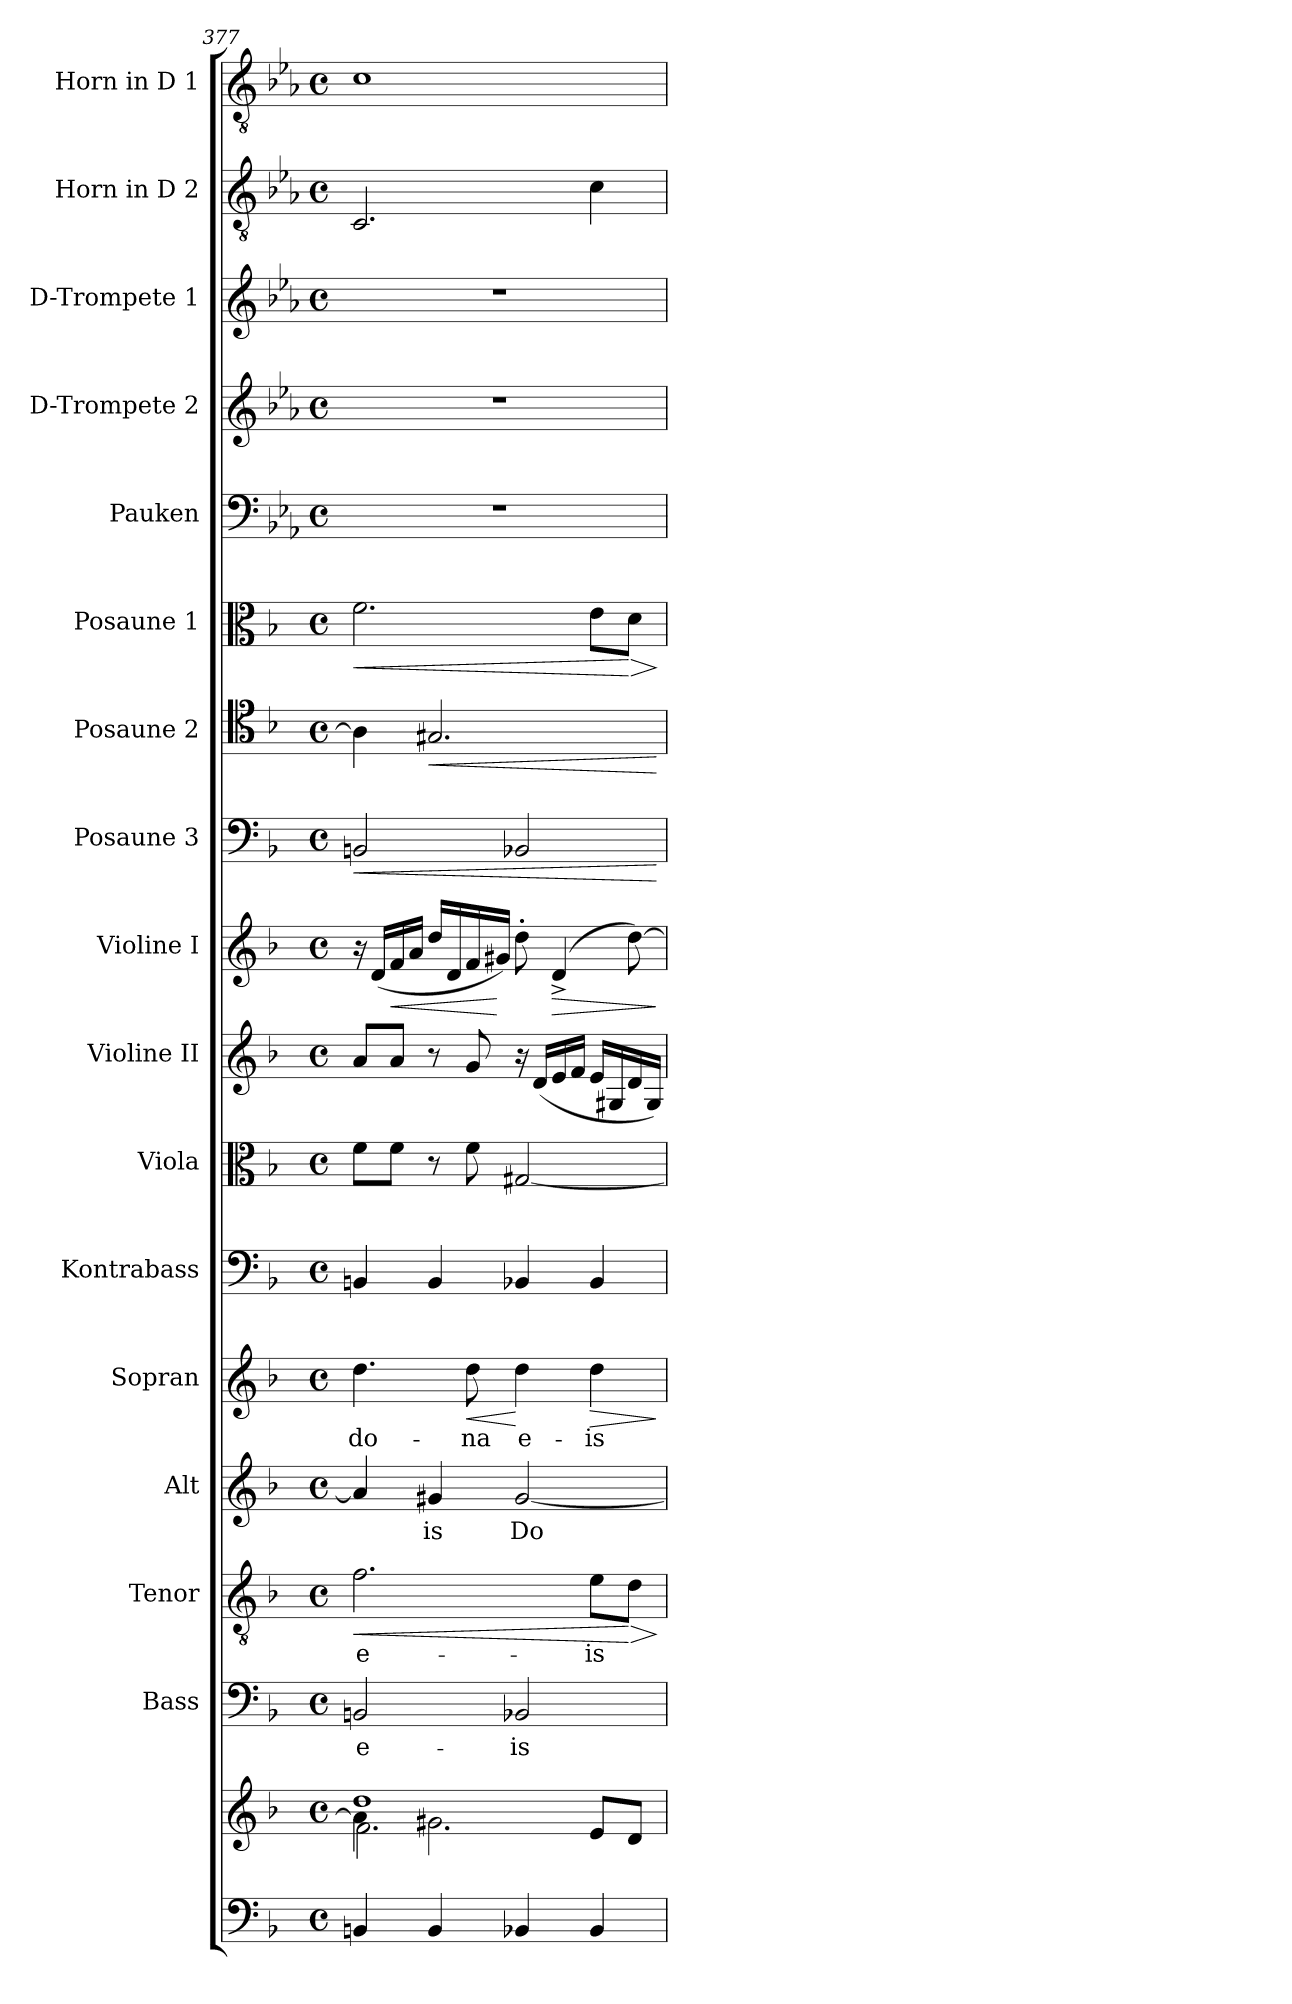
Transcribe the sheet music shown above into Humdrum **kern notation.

**kern	**kern	**kern	**text	**kern	**text	**dynam	**kern	**text	**kern	**text	**dynam	**kern	**kern	**kern	**kern	**dynam	**kern	**dynam	**kern	**dynam	**kern	**dynam	**kern	**kern	**kern	**kern	**kern
*part17	*part17	*part16	*part16	*part15	*part15	*part15	*part14	*part14	*part13	*part13	*part13	*part12	*part11	*part10	*part9	*part9	*part8	*part8	*part7	*part7	*part6	*part6	*part5	*part4	*part3	*part2	*part1
*staff18	*staff17	*staff16	*staff16	*staff15	*staff15	*staff15	*staff14	*staff14	*staff13	*staff13	*staff13	*staff12	*staff11	*staff10	*staff9	*staff9	*staff8	*staff8	*staff7	*staff7	*staff6	*staff6	*staff5	*staff4	*staff3	*staff2	*staff1
*	*	*I"Bass	*	*I"Tenor	*	*	*I"Alt	*	*I"Sopran	*	*	*I"Kontrabass	*I"Viola	*I"Violine II	*I"Violine I	*	*I"Posaune 3	*	*I"Posaune 2	*	*I"Posaune 1	*	*I"Pauken	*I"D-Trompete 2	*I"D-Trompete 1	*I"Horn in D 2	*I"Horn in D 1
*	*	*I'B.	*	*I'T.	*	*	*I'A.	*	*I'S.	*	*	*I'Kb.	*I'Vla.	*I'Vl. II	*I'Vl. I	*	*I'Pos. 3	*	*I'Pos. 2	*	*I'Pos. 1	*	*I'Pk.	*I'D Trp. 2	*I'D Trp. 1	*I'Hrn. 2	*I'Hrn. 1
*clefF4	*clefG2	*clefF4	*	*clefGv2	*	*	*clefG2	*	*clefG2	*	*	*clefF4	*clefC3	*clefG2	*clefG2	*	*clefF4	*	*clefC4	*	*clefC3	*	*clefF4	*clefG2	*clefG2	*clefGv2	*clefGv2
*	*	*	*	*	*	*	*	*	*	*	*	*ITrd7c12	*	*	*	*	*	*	*	*	*	*	*ITrd-1c-2	*ITrd-1c-2	*ITrd-1c-2	*ITrd-1c-2	*ITrd-1c-2
*k[b-]	*k[b-]	*k[b-]	*	*k[b-]	*	*	*k[b-]	*	*k[b-]	*	*	*k[b-]	*k[b-]	*k[b-]	*k[b-]	*	*k[b-]	*	*k[b-]	*	*k[b-]	*	*k[b-]	*k[b-]	*k[b-]	*k[b-]	*k[b-]
*F:	*F:	*F:	*	*F:	*	*	*F:	*	*F:	*	*	*F:	*F:	*F:	*F:	*	*F:	*	*F:	*	*F:	*	*F:	*F:	*F:	*F:	*F:
*M4/4	*M4/4	*M4/4	*	*M4/4	*	*	*M4/4	*	*M4/4	*	*	*M4/4	*M4/4	*M4/4	*M4/4	*	*M4/4	*	*M4/4	*	*M4/4	*	*M4/4	*M4/4	*M4/4	*M4/4	*M4/4
*met(c)	*met(c)	*met(c)	*	*met(c)	*	*	*met(c)	*	*met(c)	*	*	*met(c)	*met(c)	*met(c)	*met(c)	*	*met(c)	*	*met(c)	*	*met(c)	*	*met(c)	*met(c)	*met(c)	*met(c)	*met(c)
=377	=377	=377	=377	=377	=377	=377	=377	=377	=377	=377	=377	=377	=377	=377	=377	=377	=377	=377	=377	=377	=377	=377	=377	=377	=377	=377	=377
*	*^	*	*	*	*	*	*	*	*	*	*	*	*	*	*	*	*	*	*	*	*	*	*	*	*	*	*
*	*	*^	*	*	*	*	*	*	*	*	*	*	*	*	*	*	*	*	*	*	*	*	*	*	*	*	*	*
!	!	!	!	!	!LO:LY:b	!	!LO:LY:b	!LO:HP:b	!	!	!	!LO:LY:b	!	!	!	!	!	!	!	!LO:HP:b	!	!	!	!LO:HP:b	!	!	!	!	!
4BBn/	1dd	4a\]	2.f\	2BBn/	e-	2.f\	e-	<	4a/]	.	4.dd\	do-	.	4BBBn/	8f\L	8a/L	16r	.	2BBn/	<	4A\]	.	2.f\	<	1r	1r	1r	2.D/	1d
.	.	.	.	.	.	.	.	.	.	.	.	.	.	.	.	.	(<16d/LL	.	.	.	.	.	.	.	.	.	.	.	.
!	!	!	!	!	!	!	!	!	!	!	!	!	!	!	!	!	!	!LO:HP:b	!	!	!	!	!	!	!	!	!	!	!
.	.	.	.	.	.	.	.	.	.	.	.	.	.	.	8f\J	8a/J	16f/	<	.	.	.	.	.	.	.	.	.	.	.
.	.	.	.	.	.	.	.	.	.	.	.	.	.	.	.	.	16a/JJ	.	.	.	.	.	.	.	.	.	.	.	.
!	!	!	!	!	!	!	!	!	!	!LO:LY:b	!	!	!	!	!	!	!	!	!	!	!	!LO:HP:b	!	!	!	!	!	!	!
4BB/	.	2.g#X\	.	.	.	.	.	.	4g#X/	-is	.	.	.	4BBB/	8r	8r	16dd/LL	.	.	.	2.G#X/	<	.	.	.	.	.	.	.
.	.	.	.	.	.	.	.	.	.	.	.	.	.	.	.	.	16d/	.	.	.	.	.	.	.	.	.	.	.	.
!	!	!	!	!	!	!	!	!	!	!	!	!LO:LY:b	!LO:HP:b	!	!	!	!	!	!	!	!	!	!	!	!	!	!	!	!
.	.	.	.	.	.	.	.	.	.	.	8dd\	-na	<	.	8f\	8g/	16f/	.	.	.	.	.	.	.	.	.	.	.	.
.	.	.	.	.	.	.	.	.	.	.	.	.	.	.	.	.	16g#X/JJ)	[	.	.	.	.	.	.	.	.	.	.	.
!	!	!	!	!	!LO:LY:b	!	!	!	!	!LO:LY:b	!	!LO:LY:b	!	!	!	!	!	!	!	!	!	!	!	!	!	!	!	!	!
4BB-X/	.	.	.	2BB-X/	-is	.	.	.	[2g#/	Do-	4dd\	e-	[	4BBB-X/	[2G#X/	16r	8dd'>\	.	2BB-X/	.	.	.	.	.	.	.	.	.	.
.	.	.	.	.	.	.	.	.	.	.	.	.	.	.	.	(<16d/LL	.	.	.	.	.	.	.	.	.	.	.	.	.
!	!	!	!	!	!	!	!	!	!	!	!	!	!	!	!	!	!	!LO:HP:b	!	!	!	!	!	!	!	!	!	!	!
.	.	.	.	.	.	.	.	.	.	.	.	.	.	.	.	16e/	(4d^</	>	.	.	.	.	.	.	.	.	.	.	.
.	.	.	.	.	.	.	.	.	.	.	.	.	.	.	.	16f/JJ	.	.	.	.	.	.	.	.	.	.	.	.	.
!	!	!	!	!	!	!	!LO:LY:b	!	!	!	!	!LO:LY:b	!LO:HP:b	!	!	!	!	!	!	!	!	!	!	!	!	!	!	!	!
4BB-/	.	.	8e/L	.	.	8e\L	-is	.	.	.	4dd\	-is	>	4BBB-/	.	16e/LL	.	.	.	.	.	.	8e\L	.	.	.	.	4d\	.
.	.	.	.	.	.	.	.	.	.	.	.	.	.	.	.	16G#X/	.	.	.	.	.	.	.	.	.	.	.	.	.
!	!	!	!	!	!	!	!	!LO:HP:n=1:b	!	!	!	!	!	!	!	!	!	!	!	!	!	!	!	!LO:HP:n=1:b	!	!	!	!	!
.	.	.	8d/J	.	.	8d\J	.	[ >	.	.	.	.	.	.	.	16d/	[8dd\)	.	.	.	.	.	8d\J	[ >	.	.	.	.	.
.	.	.	.	.	.	.	.	.	.	.	.	.	.	.	.	16G#/JJ)	.	.	.	.	.	.	.	.	.	.	.	.	.
*	*v	*v	*v	*	*	*	*	*	*	*	*	*	*	*	*	*	*	*	*	*	*	*	*	*	*	*	*	*	*
.	.	.	.	.	.	]	.	.	.	.	]	.	.	.	.	]	.	[	.	[	.	]	.	.	.	.	.
=	=	=	=	=	=	=	=	=	=	=	=	=	=	=	=	=	=	=	=	=	=	=	=	=	=	=	=
*-	*-	*-	*-	*-	*-	*-	*-	*-	*-	*-	*-	*-	*-	*-	*-	*-	*-	*-	*-	*-	*-	*-	*-	*-	*-	*-	*-
